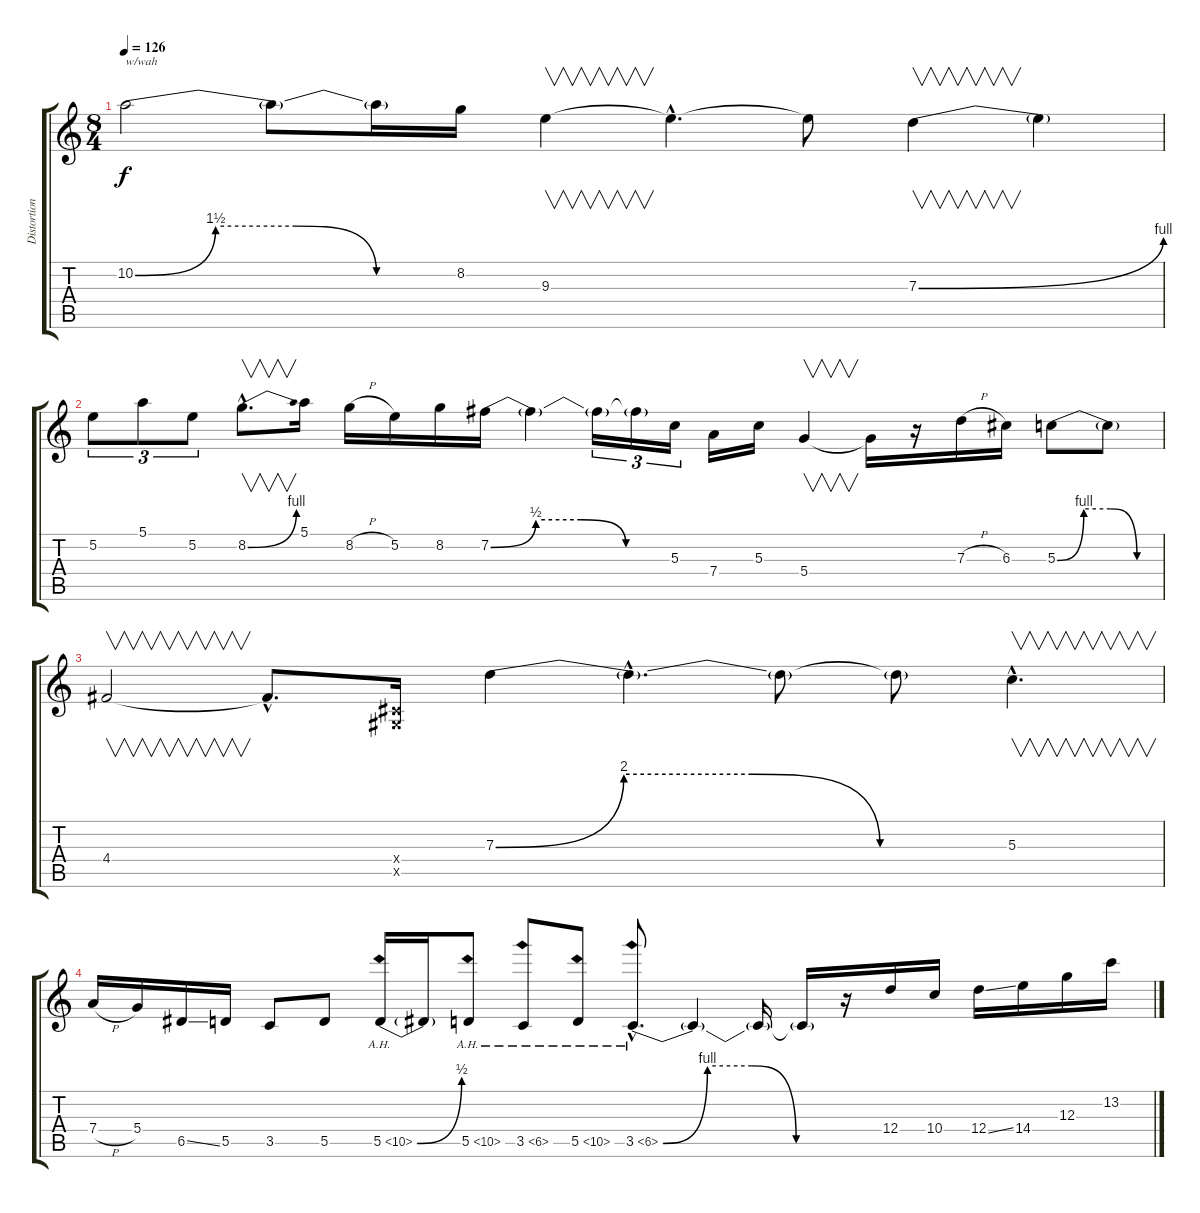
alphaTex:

\track ("Distortion guitar" "Distortion") {instrument distortionguitar}
\staff {score tabs}
\tuning (E4 B3 G3 D3 A2 E2) {hide}
\ts (8 4)
\tempo 126
\clef g2
\ks c
10.2{be (custom 0 0 15 6 30 6 45 0 60 0)}.2{txt "w/wah " dy f} 10.2{t}.8 10.2{t}.16 8.2.16 9.3.4{v} 9.3{hac t}.4{d} 9.3{t}.8 7.3{be (bend 0 0 60 4)}.4{v} 7.3{t}.4 |
5.2.8{tu (3 2)} 5.1.8{tu (3 2)} 5.2.8{tu (3 2)} 8.2{be (bend 0 0 60 4) hac}.8{v d} 5.1.16 8.2{h}.16 5.2.16 8.2.16 7.2{be (custom 0 0 15 2 30 2 45 0 60 0)}.16 7.2{t}.4 7.2{t}.16{tu (3 2)} 7.2{t}.16{tu (3 2)} 5.3.16{tu (3 2)} 7.4.16 5.3.16 5.4.4{v} 5.4{t}.16 r.16 7.3{h}.16 6.3.16 5.3{be (custom 0 0 15 4 30 4 45 0 60 0)}.8 5.3{t}.8 |
4.4.2{v} 4.4{hac t}.8{d} (-1.4{x} -1.5{x}).16 7.3{be (custom 0 0 15 8 30 8 45 0 60 0)}.4 7.3{hac t}.4{d} 7.3{t}.8 7.3{t}.8 5.3{hac}.4{v d} |
7.4{h}.16 5.4.16 6.5{ss}.16 5.5.16 3.5.8 5.5.8 5.5{be (bend 0 0 60 2) ah 5}.16 5.5{t}.16 5.5{ah 5}.8 3.5{ah 3}.8 5.5{ah 5}.8 3.5{be (custom 0 0 15 4 30 4 45 0 60 0) ah 3 hac}.8{d} 3.5{t}.4 3.5{t}.16 3.5{t}.16 r.16 12.4.16 10.4.16 12.4{ss}.16 14.4.16 12.3.16 13.2.16
